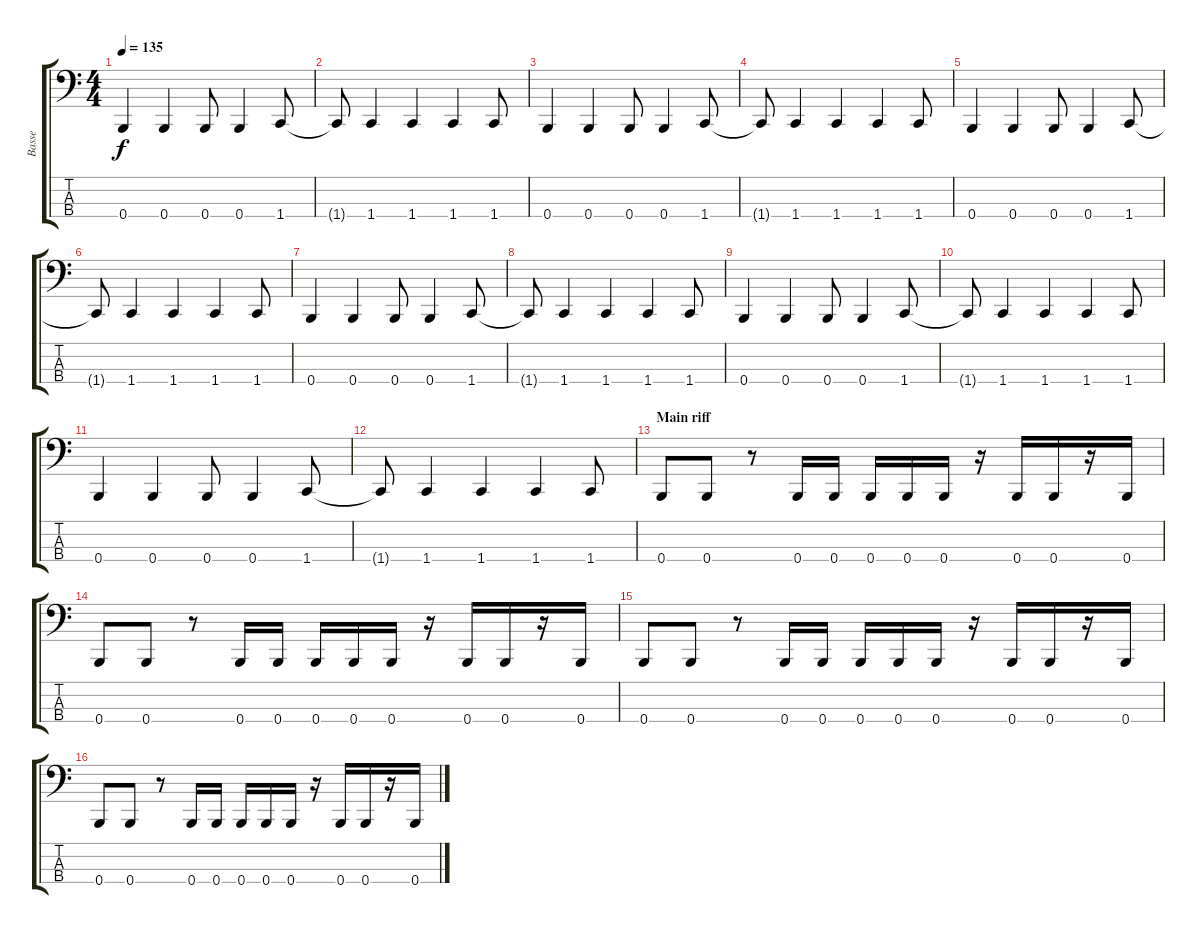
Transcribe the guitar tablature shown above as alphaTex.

\track ("Basse" "Basse") {instrument electricbassfinger}
\staff {score tabs}
\tuning (E2 B1 Gb1 B0) {hide}
\ts (4 4)
\tempo 135
\clef f4
\ks c
0.4.4{dy f} 0.4.4 0.4.8 0.4.4 1.4.8 |
1.4{t}.8 1.4.4 1.4.4 1.4.4 1.4.8 |
0.4.4 0.4.4 0.4.8 0.4.4 1.4.8 |
1.4{t}.8 1.4.4 1.4.4 1.4.4 1.4.8 |
0.4.4 0.4.4 0.4.8 0.4.4 1.4.8 |
1.4{t}.8 1.4.4 1.4.4 1.4.4 1.4.8 |
0.4.4 0.4.4 0.4.8 0.4.4 1.4.8 |
1.4{t}.8 1.4.4 1.4.4 1.4.4 1.4.8 |
0.4.4 0.4.4 0.4.8 0.4.4 1.4.8 |
1.4{t}.8 1.4.4 1.4.4 1.4.4 1.4.8 |
0.4.4 0.4.4 0.4.8 0.4.4 1.4.8 |
1.4{t}.8 1.4.4 1.4.4 1.4.4 1.4.8 |
\section ("" "Main riff")
0.4.8 0.4.8 r.8 0.4.16 0.4.16 0.4.16 0.4.16 0.4.16 r.16 0.4.16 0.4.16 r.16 0.4.16 |
0.4.8 0.4.8 r.8 0.4.16 0.4.16 0.4.16 0.4.16 0.4.16 r.16 0.4.16 0.4.16 r.16 0.4.16 |
0.4.8 0.4.8 r.8 0.4.16 0.4.16 0.4.16 0.4.16 0.4.16 r.16 0.4.16 0.4.16 r.16 0.4.16 |
0.4.8 0.4.8 r.8 0.4.16 0.4.16 0.4.16 0.4.16 0.4.16 r.16 0.4.16 0.4.16 r.16 0.4.16
